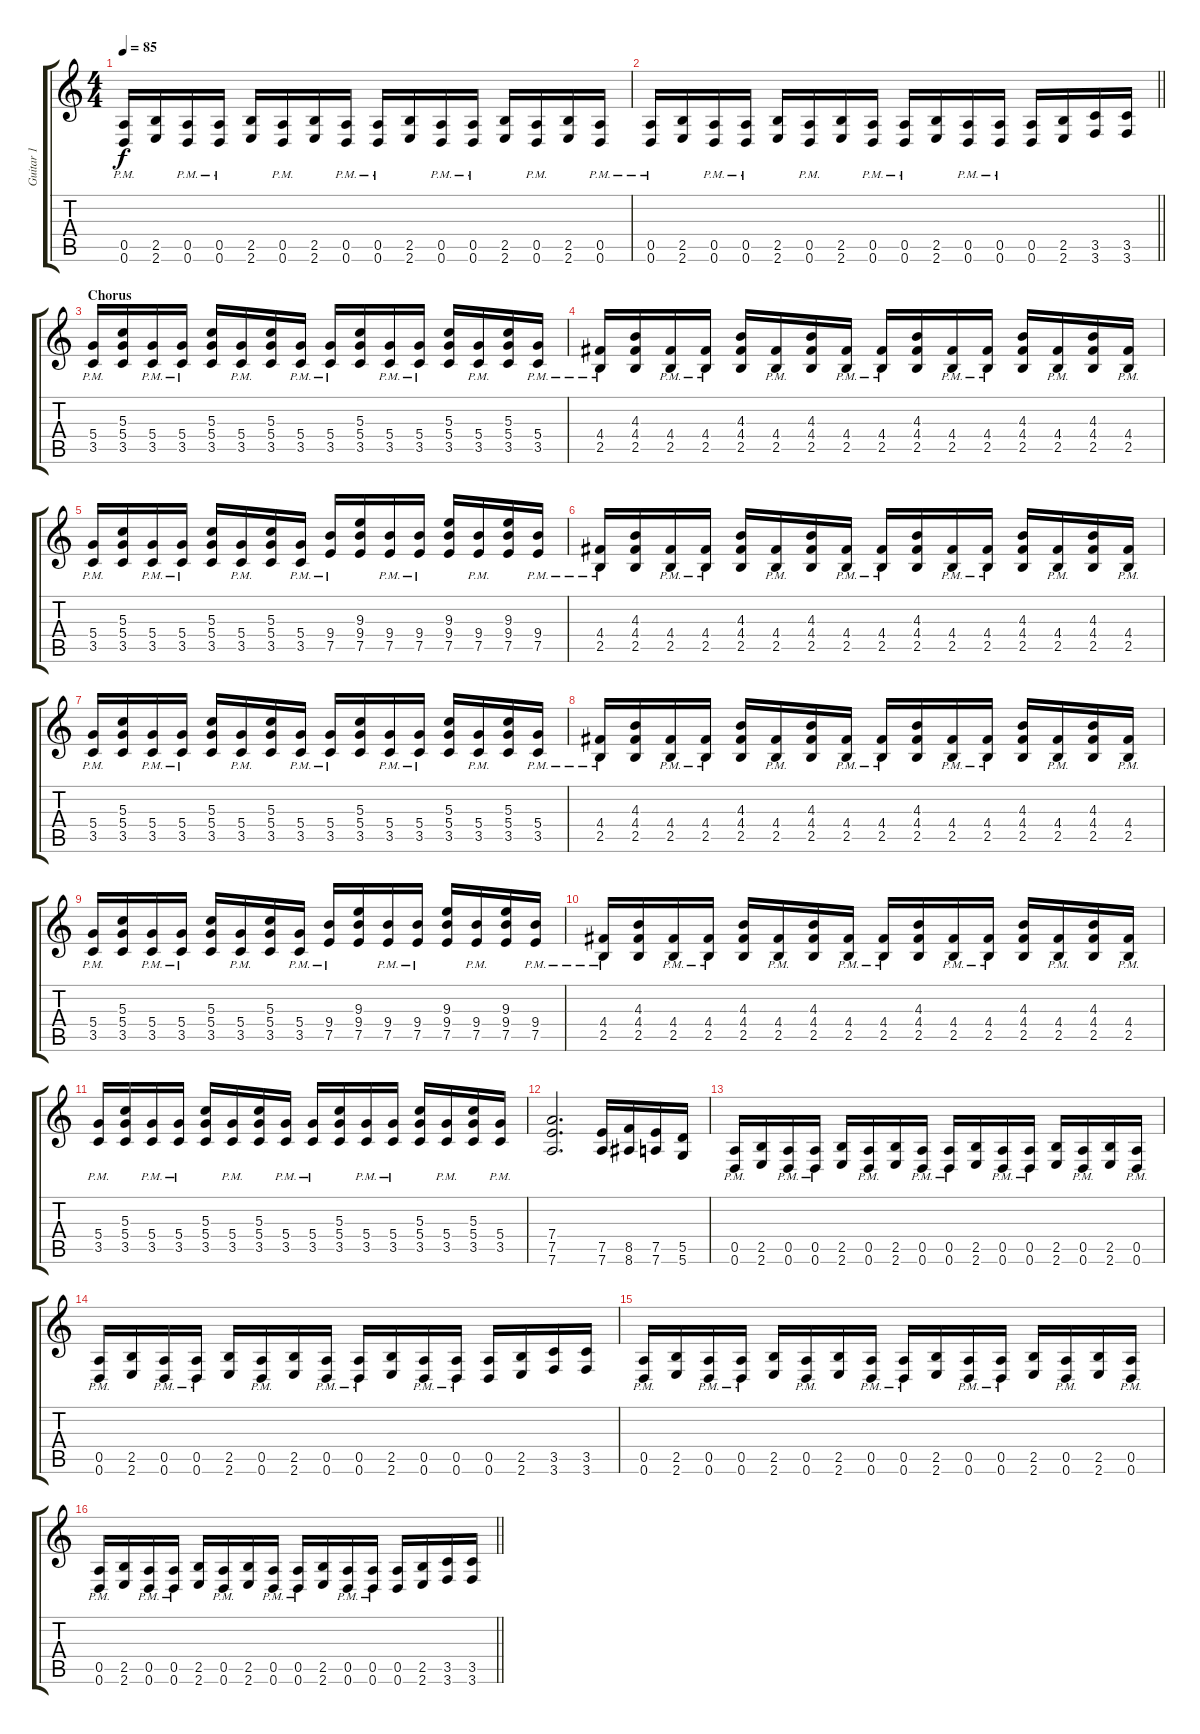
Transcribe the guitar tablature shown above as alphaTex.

\track ("Guitar 1" "Guitar 1") {instrument distortionguitar}
\staff {score tabs}
\tuning (E4 B3 G3 D3 A2 D2) {hide}
\ts (4 4)
\tempo 85
\clef g2
\ks c
(0.5 0.6{pm}).16{dy f} (2.5 2.6).16 (0.5 0.6{pm}).16 (0.5 0.6{pm}).16 (2.5 2.6).16 (0.5 0.6{pm}).16 (2.5 2.6).16 (0.5 0.6{pm}).16 (0.5 0.6{pm}).16 (2.5 2.6).16 (0.5 0.6{pm}).16 (0.5 0.6{pm}).16 (2.5 2.6).16 (0.5 0.6{pm}).16 (2.5 2.6).16 (0.5 0.6{pm}).16 |
\barLineRight lightlight
(0.5{pm} 0.6).16 (2.5 2.6).16 (0.5{pm} 0.6).16 (0.5{pm} 0.6).16 (2.5 2.6).16 (0.5{pm} 0.6).16 (2.5 2.6).16 (0.5{pm} 0.6).16 (0.5{pm} 0.6).16 (2.5 2.6).16 (0.5{pm} 0.6).16 (0.5{pm} 0.6).16 (0.5 0.6).16 (2.5 2.6).16 (3.5 3.6).16 (3.5 3.6).16 |
\section ("" "Chorus")
(5.4{pm} 3.5).16 (5.3 5.4 3.5).16 (5.4{pm} 3.5).16 (5.4{pm} 3.5).16 (5.3 5.4 3.5).16 (5.4{pm} 3.5).16 (5.3 5.4 3.5).16 (5.4{pm} 3.5).16 (5.4{pm} 3.5).16 (5.3 5.4 3.5).16 (5.4{pm} 3.5).16 (5.4{pm} 3.5).16 (5.3 5.4 3.5).16 (5.4{pm} 3.5).16 (5.3 5.4 3.5).16 (5.4{pm} 3.5).16 |
(4.4{pm} 2.5).16 (4.3 4.4 2.5).16 (4.4{pm} 2.5).16 (4.4{pm} 2.5).16 (4.3 4.4 2.5).16 (4.4{pm} 2.5).16 (4.3 4.4 2.5).16 (4.4{pm} 2.5).16 (4.4{pm} 2.5).16 (4.3 4.4 2.5).16 (4.4{pm} 2.5).16 (4.4{pm} 2.5).16 (4.3 4.4 2.5).16 (4.4{pm} 2.5).16 (4.3 4.4 2.5).16 (4.4{pm} 2.5).16 |
(5.4{pm} 3.5).16 (5.3 5.4 3.5).16 (5.4{pm} 3.5).16 (5.4{pm} 3.5).16 (5.3 5.4 3.5).16 (5.4{pm} 3.5).16 (5.3 5.4 3.5).16 (5.4{pm} 3.5).16 (9.4{pm} 7.5).16 (9.3 9.4 7.5).16 (9.4{pm} 7.5).16 (9.4{pm} 7.5).16 (9.3 9.4 7.5).16 (9.4{pm} 7.5).16 (9.3 9.4 7.5).16 (9.4{pm} 7.5).16 |
(4.4{pm} 2.5).16 (4.3 4.4 2.5).16 (4.4{pm} 2.5).16 (4.4{pm} 2.5).16 (4.3 4.4 2.5).16 (4.4{pm} 2.5).16 (4.3 4.4 2.5).16 (4.4{pm} 2.5).16 (4.4{pm} 2.5).16 (4.3 4.4 2.5).16 (4.4{pm} 2.5).16 (4.4{pm} 2.5).16 (4.3 4.4 2.5).16 (4.4{pm} 2.5).16 (4.3 4.4 2.5).16 (4.4{pm} 2.5).16 |
(5.4{pm} 3.5).16 (5.3 5.4 3.5).16 (5.4{pm} 3.5).16 (5.4{pm} 3.5).16 (5.3 5.4 3.5).16 (5.4{pm} 3.5).16 (5.3 5.4 3.5).16 (5.4{pm} 3.5).16 (5.4{pm} 3.5).16 (5.3 5.4 3.5).16 (5.4{pm} 3.5).16 (5.4{pm} 3.5).16 (5.3 5.4 3.5).16 (5.4{pm} 3.5).16 (5.3 5.4 3.5).16 (5.4{pm} 3.5).16 |
(4.4{pm} 2.5).16 (4.3 4.4 2.5).16 (4.4{pm} 2.5).16 (4.4{pm} 2.5).16 (4.3 4.4 2.5).16 (4.4{pm} 2.5).16 (4.3 4.4 2.5).16 (4.4{pm} 2.5).16 (4.4{pm} 2.5).16 (4.3 4.4 2.5).16 (4.4{pm} 2.5).16 (4.4{pm} 2.5).16 (4.3 4.4 2.5).16 (4.4{pm} 2.5).16 (4.3 4.4 2.5).16 (4.4{pm} 2.5).16 |
(5.4{pm} 3.5).16 (5.3 5.4 3.5).16 (5.4{pm} 3.5).16 (5.4{pm} 3.5).16 (5.3 5.4 3.5).16 (5.4{pm} 3.5).16 (5.3 5.4 3.5).16 (5.4{pm} 3.5).16 (9.4{pm} 7.5).16 (9.3 9.4 7.5).16 (9.4{pm} 7.5).16 (9.4{pm} 7.5).16 (9.3 9.4 7.5).16 (9.4{pm} 7.5).16 (9.3 9.4 7.5).16 (9.4{pm} 7.5).16 |
(4.4{pm} 2.5).16 (4.3 4.4 2.5).16 (4.4{pm} 2.5).16 (4.4{pm} 2.5).16 (4.3 4.4 2.5).16 (4.4{pm} 2.5).16 (4.3 4.4 2.5).16 (4.4{pm} 2.5).16 (4.4{pm} 2.5).16 (4.3 4.4 2.5).16 (4.4{pm} 2.5).16 (4.4{pm} 2.5).16 (4.3 4.4 2.5).16 (4.4{pm} 2.5).16 (4.3 4.4 2.5).16 (4.4{pm} 2.5).16 |
(5.4{pm} 3.5).16 (5.3 5.4 3.5).16 (5.4{pm} 3.5).16 (5.4{pm} 3.5).16 (5.3 5.4 3.5).16 (5.4{pm} 3.5).16 (5.3 5.4 3.5).16 (5.4{pm} 3.5).16 (5.4{pm} 3.5).16 (5.3 5.4 3.5).16 (5.4{pm} 3.5).16 (5.4{pm} 3.5).16 (5.3 5.4 3.5).16 (5.4{pm} 3.5).16 (5.3 5.4 3.5).16 (5.4{pm} 3.5).16 |
(7.4 7.5 7.6).2{d} (7.5 7.6).16 (8.5 8.6).16 (7.5 7.6).16 (5.5 5.6).16 |
(0.5{pm} 0.6).16 (2.5 2.6).16 (0.5{pm} 0.6).16 (0.5{pm} 0.6).16 (2.5 2.6).16 (0.5{pm} 0.6).16 (2.5 2.6).16 (0.5{pm} 0.6).16 (0.5{pm} 0.6).16 (2.5 2.6).16 (0.5{pm} 0.6).16 (0.5{pm} 0.6).16 (2.5 2.6).16 (0.5{pm} 0.6).16 (2.5 2.6).16 (0.5{pm} 0.6).16 |
(0.5 0.6{pm}).16 (2.5 2.6).16 (0.5{pm} 0.6).16 (0.5{pm} 0.6).16 (2.5 2.6).16 (0.5{pm} 0.6).16 (2.5 2.6).16 (0.5 0.6{pm}).16 (0.5 0.6{pm}).16 (2.5 2.6).16 (0.5 0.6{pm}).16 (0.5 0.6{pm}).16 (0.5 0.6).16 (2.5 2.6).16 (3.5 3.6).16 (3.5 3.6).16 |
(0.5{pm} 0.6).16 (2.5 2.6).16 (0.5{pm} 0.6).16 (0.5{pm} 0.6).16 (2.5 2.6).16 (0.5{pm} 0.6).16 (2.5 2.6).16 (0.5{pm} 0.6).16 (0.5{pm} 0.6).16 (2.5 2.6).16 (0.5{pm} 0.6).16 (0.5{pm} 0.6).16 (2.5 2.6).16 (0.5{pm} 0.6).16 (2.5 2.6).16 (0.5{pm} 0.6).16 |
\barLineRight lightlight
(0.5 0.6{pm}).16 (2.5 2.6).16 (0.5{pm} 0.6).16 (0.5{pm} 0.6).16 (2.5 2.6).16 (0.5{pm} 0.6).16 (2.5 2.6).16 (0.5 0.6{pm}).16 (0.5 0.6{pm}).16 (2.5 2.6).16 (0.5 0.6{pm}).16 (0.5 0.6{pm}).16 (0.5 0.6).16 (2.5 2.6).16 (3.5 3.6).16 (3.5 3.6).16
